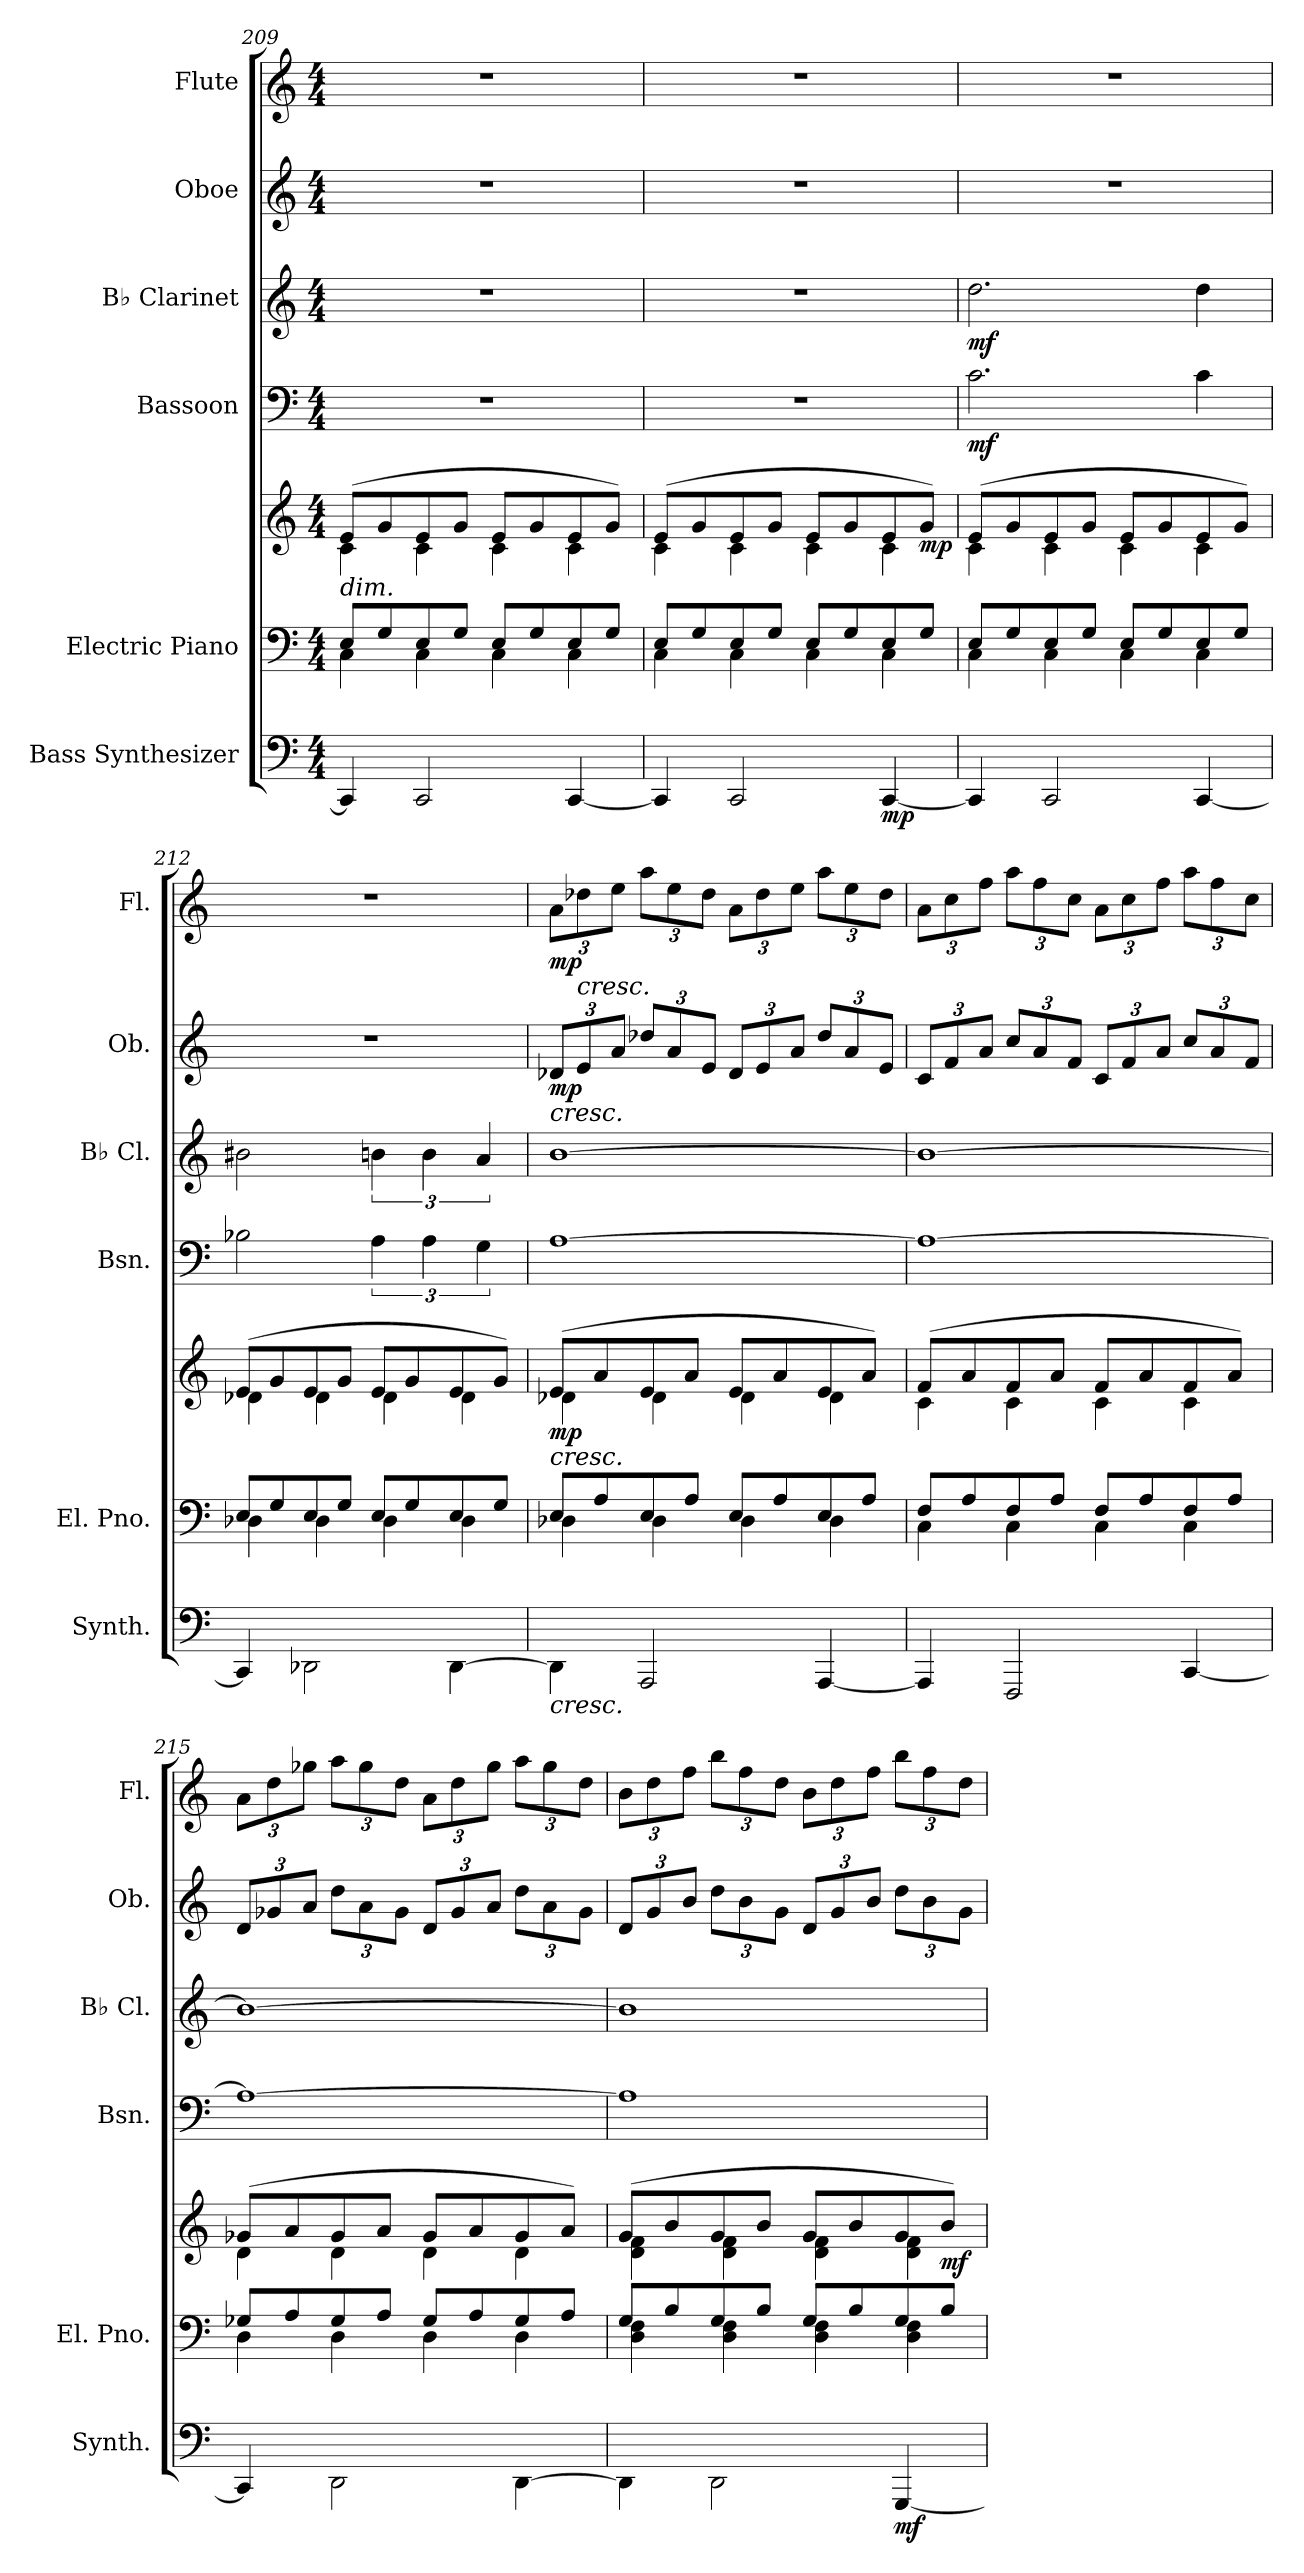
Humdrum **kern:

**kern	**dynam	**kern	**kern	**dynam	**kern	**dynam	**kern	**dynam	**kern	**dynam	**kern	**dynam
*part6	*part6	*part5	*part5	*part5	*part4	*part4	*part3	*part3	*part2	*part2	*part1	*part1
*staff7	*staff7	*staff6	*staff5	*staff5/6	*staff4	*staff4	*staff3	*staff3	*staff2	*staff2	*staff1	*staff1
*I"Bass Synthesizer	*	*I"Electric Piano	*	*	*I"Bassoon	*	*I"B♭ Clarinet	*	*I"Oboe	*	*I"Flute	*
*I'Synth.	*	*I'El. Pno.	*	*	*I'Bsn.	*	*I'B♭ Cl.	*	*I'Ob.	*	*I'Fl.	*
!!LO:PB:g=z
*clefF4	*	*clefF4	*clefG2	*	*clefF4	*	*clefG2	*	*clefG2	*	*clefG2	*
*	*	*	*	*	*	*	*ITrd1c2	*	*	*	*	*
*k[]	*	*k[]	*k[]	*	*k[]	*	*k[b-e-]	*	*k[]	*	*k[]	*
*M4/4	*	*M4/4	*M4/4	*	*M4/4	*	*M4/4	*	*M4/4	*	*M4/4	*
=209	=209	=209	=209	=209	=209	=209	=209	=209	=209	=209	=209	=209
*	*	*^	*^	*	*	*	*	*	*	*	*	*
!	!	!	!	!LO:TX:b:i:t=dim.	!	!	!	!	!	!	!	!	!	!
4CC/]	.	8E/L	4C\	(>8e/L	4c\	.	1r	.	1r	.	1r	.	1r	.
.	.	8G/	.	8g/	.	.	.	.	.	.	.	.	.	.
2CC/	.	8E/	4C\	8e/	4c\	.	.	.	.	.	.	.	.	.
.	.	8G/J	.	8g/J	.	.	.	.	.	.	.	.	.	.
.	.	8E/L	4C\	8e/L	4c\	.	.	.	.	.	.	.	.	.
.	.	8G/	.	8g/	.	.	.	.	.	.	.	.	.	.
[4CC/	.	8E/	4C\	8e/	4c\	.	.	.	.	.	.	.	.	.
.	.	8G/J	.	8g/J)	.	.	.	.	.	.	.	.	.	.
=210	=210	=210	=210	=210	=210	=210	=210	=210	=210	=210	=210	=210	=210	=210
4CC/]	.	8E/L	4C\	(>8e/L	4c\	.	1r	.	1r	.	1r	.	1r	.
.	.	8G/	.	8g/	.	.	.	.	.	.	.	.	.	.
2CC/	.	8E/	4C\	8e/	4c\	.	.	.	.	.	.	.	.	.
.	.	8G/J	.	8g/J	.	.	.	.	.	.	.	.	.	.
.	.	8E/L	4C\	8e/L	4c\	.	.	.	.	.	.	.	.	.
.	.	8G/	.	8g/	.	.	.	.	.	.	.	.	.	.
!	!LO:DY:b	!	!	!	!	!	!	!	!	!	!	!	!	!
[4CC/	mp	8E/	4C\	8e/	4c\	.	.	.	.	.	.	.	.	.
!	!	!	!	!	!	!LO:DY:b	!	!	!	!	!	!	!	!
.	.	8G/J	.	8g/J)	.	mp	.	.	.	.	.	.	.	.
=211	=211	=211	=211	=211	=211	=211	=211	=211	=211	=211	=211	=211	=211	=211
!	!	!	!	!	!	!	!	!LO:DY:b	!	!LO:DY:b	!	!	!	!
4CC/]	.	8E/L	4C\	(>8e/L	4c\	.	2.c\	mf	2.cc\	mf	1r	.	1r	.
.	.	8G/	.	8g/	.	.	.	.	.	.	.	.	.	.
2CC/	.	8E/	4C\	8e/	4c\	.	.	.	.	.	.	.	.	.
.	.	8G/J	.	8g/J	.	.	.	.	.	.	.	.	.	.
.	.	8E/L	4C\	8e/L	4c\	.	.	.	.	.	.	.	.	.
.	.	8G/	.	8g/	.	.	.	.	.	.	.	.	.	.
[4CC/	.	8E/	4C\	8e/	4c\	.	4c\	.	4cc\	.	.	.	.	.
.	.	8G/J	.	8g/J)	.	.	.	.	.	.	.	.	.	.
=212	=212	=212	=212	=212	=212	=212	=212	=212	=212	=212	=212	=212	=212	=212
4CC/]	.	8E/L	4D-X\	(>8e/L	4d-X\	.	2B-X\	.	2a#X\	.	1r	.	1r	.
.	.	8G/	.	8g/	.	.	.	.	.	.	.	.	.	.
2DD-X\	.	8E/	4D-\	8e/	4d-\	.	.	.	.	.	.	.	.	.
.	.	8G/J	.	8g/J	.	.	.	.	.	.	.	.	.	.
.	.	8E/L	4D-\	8e/L	4d-\	.	6A\	.	6an\	.	.	.	.	.
.	.	8G/	.	8g/	.	.	.	.	.	.	.	.	.	.
.	.	.	.	.	.	.	6A\	.	6a\	.	.	.	.	.
[4DD-\	.	8E/	4D-\	8e/	4d-\	.	.	.	.	.	.	.	.	.
.	.	.	.	.	.	.	6G\	.	6g/	.	.	.	.	.
.	.	8G/J	.	8g/J)	.	.	.	.	.	.	.	.	.	.
!!LO:PB:g=z
=213	=213	=213	=213	=213	=213	=213	=213	=213	=213	=213	=213	=213	=213	=213
*	*	*	*	*	*	*	*	*	*	*	*Xbrackettup	*	*Xbrackettup	*
!	!	!	!	!	!	!	!	!	!	!	!LO:TX:b:i:t=cresc.	!	!	!
!	!	!	!	!LO:TX:b:i:t=cresc.	!	!	!	!	!	!	!	!	!	!
!LO:TX:b:i:t=cresc.	!	!	!	!	!	!	!	!	!	!	!	!	!	!
!	!	!	!	!	!	!LO:DY:b	!	!	!	!	!	!LO:DY:b	!	!LO:DY:b
4DD-\]	.	8E/L	4D-X\	(>8e/L	4d-X\	mp	[1A	.	[1a	.	12d-X/L	mp	12a\L	mp
!	!	!	!	!	!	!	!	!	!	!	!	!	!LO:TX:b:i:t=cresc.	!
.	.	.	.	.	.	.	.	.	.	.	12e/	.	12dd-X\	.
.	.	8A/	.	8a/	.	.	.	.	.	.	.	.	.	.
.	.	.	.	.	.	.	.	.	.	.	12a/J	.	12ee\J	.
2AAA/	.	8E/	4D-\	8e/	4d-\	.	.	.	.	.	12dd-X/L	.	12aa\L	.
.	.	.	.	.	.	.	.	.	.	.	12a/	.	12ee\	.
.	.	8A/J	.	8a/J	.	.	.	.	.	.	.	.	.	.
.	.	.	.	.	.	.	.	.	.	.	12e/J	.	12dd-\J	.
.	.	8E/L	4D-\	8e/L	4d-\	.	.	.	.	.	12d-/L	.	12a\L	.
.	.	.	.	.	.	.	.	.	.	.	12e/	.	12dd-\	.
.	.	8A/	.	8a/	.	.	.	.	.	.	.	.	.	.
.	.	.	.	.	.	.	.	.	.	.	12a/J	.	12ee\J	.
[4AAA/	.	8E/	4D-\	8e/	4d-\	.	.	.	.	.	12dd-/L	.	12aa\L	.
.	.	.	.	.	.	.	.	.	.	.	12a/	.	12ee\	.
.	.	8A/J	.	8a/J)	.	.	.	.	.	.	.	.	.	.
.	.	.	.	.	.	.	.	.	.	.	12e/J	.	12dd-\J	.
=214	=214	=214	=214	=214	=214	=214	=214	=214	=214	=214	=214	=214	=214	=214
4AAA/]	.	8F/L	4C\	(>8f/L	4c\	.	1A_	.	1a_	.	12c/L	.	12a\L	.
.	.	.	.	.	.	.	.	.	.	.	12f/	.	12cc\	.
.	.	8A/	.	8a/	.	.	.	.	.	.	.	.	.	.
.	.	.	.	.	.	.	.	.	.	.	12a/J	.	12ff\J	.
2FFF/	.	8F/	4C\	8f/	4c\	.	.	.	.	.	12cc/L	.	12aa\L	.
.	.	.	.	.	.	.	.	.	.	.	12a/	.	12ff\	.
.	.	8A/J	.	8a/J	.	.	.	.	.	.	.	.	.	.
.	.	.	.	.	.	.	.	.	.	.	12f/J	.	12cc\J	.
.	.	8F/L	4C\	8f/L	4c\	.	.	.	.	.	12c/L	.	12a\L	.
.	.	.	.	.	.	.	.	.	.	.	12f/	.	12cc\	.
.	.	8A/	.	8a/	.	.	.	.	.	.	.	.	.	.
.	.	.	.	.	.	.	.	.	.	.	12a/J	.	12ff\J	.
[4CC/	.	8F/	4C\	8f/	4c\	.	.	.	.	.	12cc/L	.	12aa\L	.
.	.	.	.	.	.	.	.	.	.	.	12a/	.	12ff\	.
.	.	8A/J	.	8a/J)	.	.	.	.	.	.	.	.	.	.
.	.	.	.	.	.	.	.	.	.	.	12f/J	.	12cc\J	.
!!LO:PB:g=z
=215	=215	=215	=215	=215	=215	=215	=215	=215	=215	=215	=215	=215	=215	=215
4CC/]	.	8G-X/L	4D\	(>8g-X/L	4d\	.	1A_	.	1a_	.	12d/L	.	12a\L	.
.	.	.	.	.	.	.	.	.	.	.	12g-X/	.	12dd\	.
.	.	8A/	.	8a/	.	.	.	.	.	.	.	.	.	.
.	.	.	.	.	.	.	.	.	.	.	12a/J	.	12gg-X\J	.
2DD\	.	8G-/	4D\	8g-/	4d\	.	.	.	.	.	12dd\L	.	12aa\L	.
.	.	.	.	.	.	.	.	.	.	.	12a\	.	12gg-\	.
.	.	8A/J	.	8a/J	.	.	.	.	.	.	.	.	.	.
.	.	.	.	.	.	.	.	.	.	.	12g-\J	.	12dd\J	.
.	.	8G-/L	4D\	8g-/L	4d\	.	.	.	.	.	12d/L	.	12a\L	.
.	.	.	.	.	.	.	.	.	.	.	12g-/	.	12dd\	.
.	.	8A/	.	8a/	.	.	.	.	.	.	.	.	.	.
.	.	.	.	.	.	.	.	.	.	.	12a/J	.	12gg-\J	.
[4DD\	.	8G-/	4D\	8g-/	4d\	.	.	.	.	.	12dd\L	.	12aa\L	.
.	.	.	.	.	.	.	.	.	.	.	12a\	.	12gg-\	.
.	.	8A/J	.	8a/J)	.	.	.	.	.	.	.	.	.	.
.	.	.	.	.	.	.	.	.	.	.	12g-\J	.	12dd\J	.
=216	=216	=216	=216	=216	=216	=216	=216	=216	=216	=216	=216	=216	=216	=216
4DD\]	.	8G/L	4D\ 4F\	(>8g/L	4d\ 4f\	.	1A]	.	1a]	.	12d/L	.	12b\L	.
.	.	.	.	.	.	.	.	.	.	.	12g/	.	12dd\	.
.	.	8B/	.	8b/	.	.	.	.	.	.	.	.	.	.
.	.	.	.	.	.	.	.	.	.	.	12b/J	.	12ff\J	.
2DD\	.	8G/	4D\ 4F\	8g/	4d\ 4f\	.	.	.	.	.	12dd\L	.	12bb\L	.
.	.	.	.	.	.	.	.	.	.	.	12b\	.	12ff\	.
.	.	8B/J	.	8b/J	.	.	.	.	.	.	.	.	.	.
.	.	.	.	.	.	.	.	.	.	.	12g\J	.	12dd\J	.
.	.	8G/L	4D\ 4F\	8g/L	4d\ 4f\	.	.	.	.	.	12d/L	.	12b\L	.
.	.	.	.	.	.	.	.	.	.	.	12g/	.	12dd\	.
.	.	8B/	.	8b/	.	.	.	.	.	.	.	.	.	.
.	.	.	.	.	.	.	.	.	.	.	12b/J	.	12ff\J	.
!	!LO:DY:b	!	!	!	!	!	!	!	!	!	!	!	!	!
[4GGG/	mf	8G/	4D\ 4F\	8g/	4d\ 4f\	.	.	.	.	.	12dd\L	.	12bb\L	.
.	.	.	.	.	.	.	.	.	.	.	12b\	.	12ff\	.
!	!	!	!	!	!	!LO:DY:b	!	!	!	!	!	!	!	!
.	.	8B/J	.	8b/J)	.	mf	.	.	.	.	.	.	.	.
.	.	.	.	.	.	.	.	.	.	.	12g\J	.	12dd\J	.
*	*	*v	*v	*	*	*	*	*	*	*	*	*	*	*
*	*	*	*v	*v	*	*	*	*	*	*	*	*	*
=	=	=	=	=	=	=	=	=	=	=	=	=
*-	*-	*-	*-	*-	*-	*-	*-	*-	*-	*-	*-	*-
